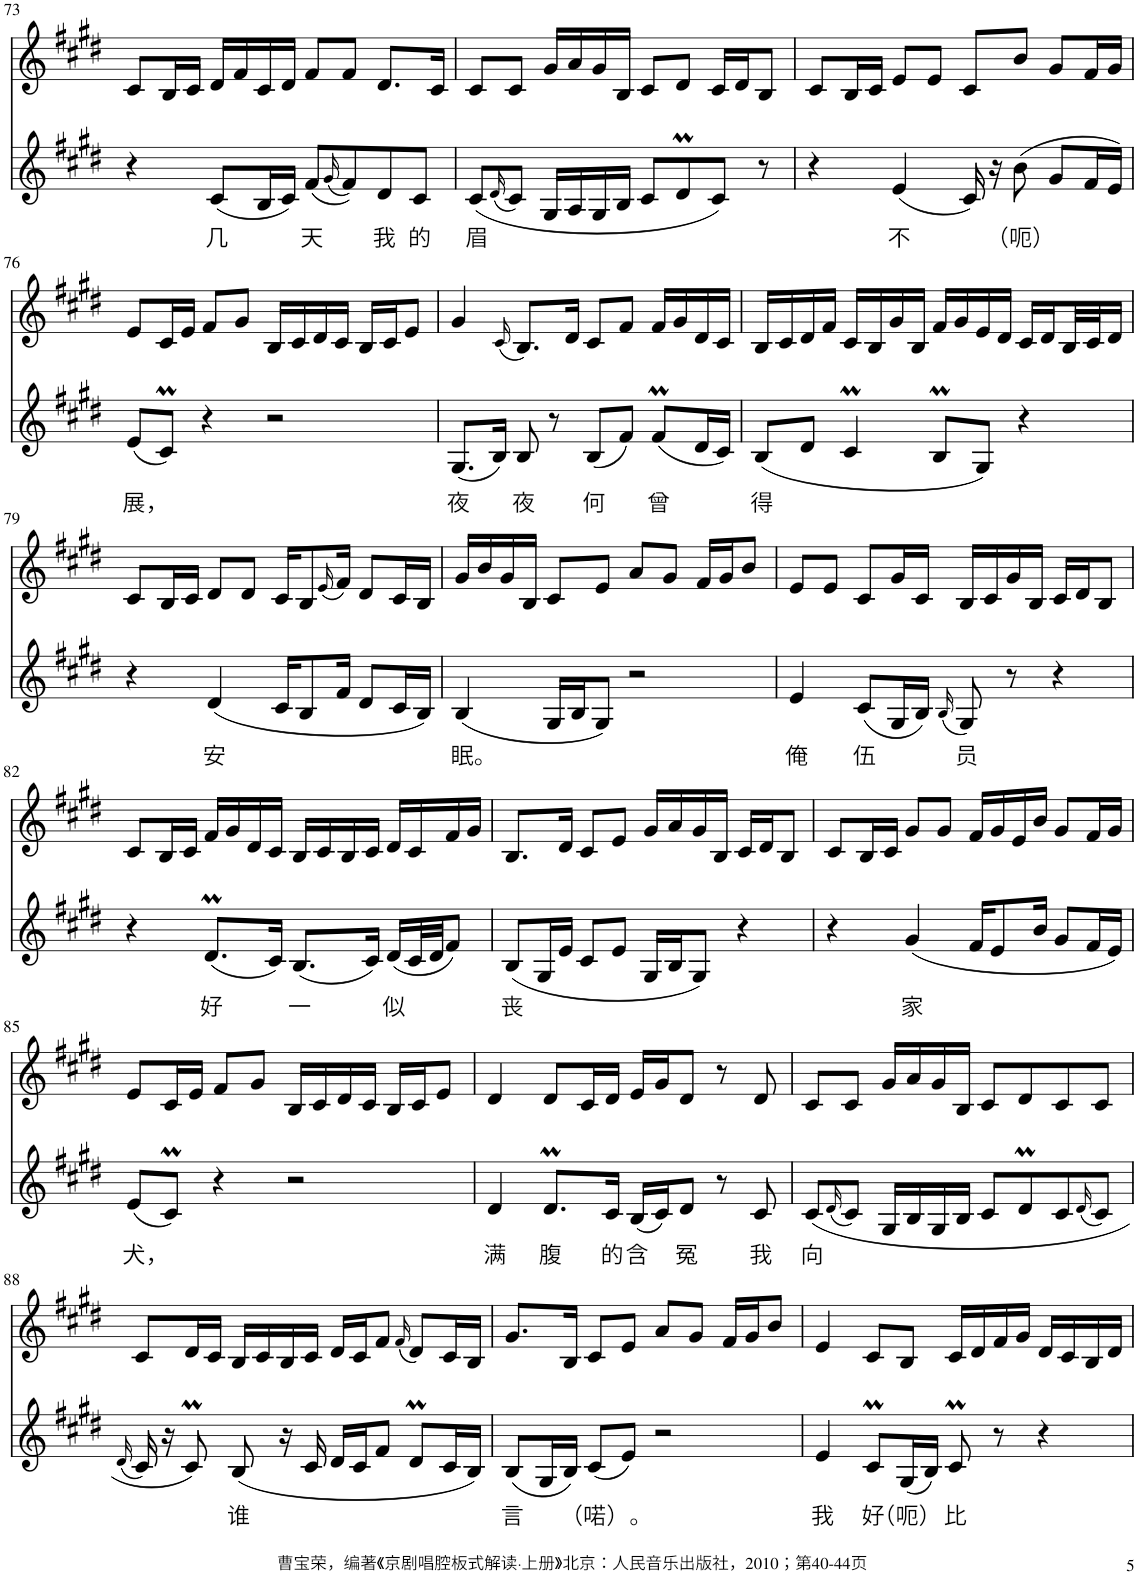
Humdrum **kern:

**kern	**text	**kern
*part2	*part2	*part1
*staff2	*staff2	*staff1
*I"Piano	*	*I"Piano
*I'Pno	*	*I'Pno
!!LO:PB:g=z
*clefG2	*	*clefG2
*k[f#c#g#d#]	*	*k[f#c#g#d#]
*M4/4	*	*M4/4
=73	=73	=73
4r	.	8c#/L
.	.	16B/L
.	.	16c#/JJ
!	!LO:LY:b	!
(8c#/L	几	16d#/LL
.	.	16f#/
16B/L	.	16c#/
16c#/JJ)	.	16d#/JJ
!	!LO:LY:b	!
(8f#/L	天	8f#/L
(16qg#/	.	.
8f#/))	.	8f#/J
!	!LO:LY:b	!
8d#/	我	8.d#/L
!	!LO:LY:b	!
8c#/J	的	.
.	.	16c#/Jk
=74	=74	=74
!	!LO:LY:b	!
(8c#/L	眉	8c#/L
(16qd#/	.	.
8c#/J)	.	8c#/J
16G#/LL	.	16g#/LL
16A/	.	16a/
16G#/	.	16g#/
16B/JJ	.	16B/JJ
8c#/L	.	8c#/L
8d#m/	.	8d#/J
8c#/J)	.	16c#/LL
.	.	16d#/J
8r	.	8B/J
=75	=75	=75
4r	.	8c#/L
.	.	16B/L
.	.	16c#/JJ
!	!LO:LY:b	!
(4e/	不	8e/L
.	.	8e/J
16c#/)	.	8c#/L
16r	.	.
!	!LO:LY:b	!
(8b\	（呃）	8b/J
8g#/L	.	8g#/L
16f#/L	.	16f#/L
16e/JJ)	.	16g#/JJ
!!LO:LB:g=z
=76	=76	=76
!	!LO:LY:b	!
(8e/L	展，	8e/L
8c#M/J)	.	16c#/L
.	.	16e/JJ
4r	.	8f#/L
.	.	8g#/J
2r	.	16B/LL
.	.	16c#/
.	.	16d#/
.	.	16c#/JJ
.	.	16B/LL
.	.	16c#/J
.	.	8e/J
=77	=77	=77
!	!LO:LY:b	!
(8.G#/L	夜	4g#/
16B/Jk)	.	.
.	.	(16qc#/
!	!LO:LY:b	!
8B/	夜	8.B/L)
8r	.	.
.	.	16d#/Jk
!	!LO:LY:b	!
(8B/L	何	8c#/L
8f#/J)	.	8f#/J
!	!LO:LY:b	!
(8f#M/L	曾	16f#/LL
.	.	16g#/
16d#/L	.	16d#/
16c#/JJ)	.	16c#/JJ
=78	=78	=78
!	!LO:LY:b	!
(8B/L	得	16B/LL
.	.	16c#/
8d#/J	.	16d#/
.	.	16f#/JJ
4c#M/	.	16c#/LL
.	.	16B/
.	.	16g#/
.	.	16B/JJ
8BM/L	.	16f#/LL
.	.	16g#/
8G#/J)	.	16e/
.	.	16d#/JJ
4r	.	16c#/LL
.	.	16d#/
.	.	32B/L
.	.	32c#/J
.	.	16d#/JJ
!!LO:LB:g=z
=79	=79	=79
4r	.	8c#/L
.	.	16B/L
.	.	16c#/JJ
!	!LO:LY:b	!
(4d#/	安	8d#/L
.	.	8d#/J
16c#/KL	.	16c#/KL
8B/	.	8B/
.	.	(16qe/
16f#/Jk	.	16f#/Jk)
8d#/L	.	8d#/L
16c#/L	.	16c#/L
16B/JJ)	.	16B/JJ
=80	=80	=80
!	!LO:LY:b	!
(4B/	眠。	16g#/LL
.	.	16b/
.	.	16g#/
.	.	16B/JJ
16G#/LL	.	8c#/L
16B/J	.	.
8G#/J)	.	8e/J
2r	.	8a/L
.	.	8g#/J
.	.	16f#/LL
.	.	16g#/J
.	.	8b/J
=81	=81	=81
!	!LO:LY:b	!
4e/	俺	8e/L
.	.	8e/J
!	!LO:LY:b	!
(8c#/L	伍	8c#/L
16G#/L	.	16g#/L
16B/JJ)	.	16c#/JJ
(16qB/	.	.
!	!LO:LY:b	!
8G#/)	员	16B/LL
.	.	16c#/
8r	.	16g#/
.	.	16B/JJ
4r	.	16c#/LL
.	.	16d#/J
.	.	8B/J
!!LO:LB:g=z
=82	=82	=82
4r	.	8c#/L
.	.	16B/L
.	.	16c#/JJ
!	!LO:LY:b	!
(8.d#m/L	好	16f#/LL
.	.	16g#/
.	.	16d#/
16c#/Jk)	.	16c#/JJ
!	!LO:LY:b	!
(8.B/L	一	16B/LL
.	.	16c#/
.	.	16B/
16c#/Jk)	.	16c#/JJ
!	!LO:LY:b	!
(16d#/LL	似	16d#/LL
32c#/L	.	16c#/
32d#/JJ	.	.
8f#/J)	.	16f#/
.	.	16g#/JJ
=83	=83	=83
!	!LO:LY:b	!
(8B/L	丧	8.B/L
16G#/L	.	.
16e/JJ	.	16d#/Jk
8c#/L	.	8c#/L
8e/J	.	8e/J
16G#/LL	.	16g#/LL
16B/J	.	16a/
8G#/J)	.	16g#/
.	.	16B/JJ
4r	.	16c#/LL
.	.	16d#/J
.	.	8B/J
=84	=84	=84
4r	.	8c#/L
.	.	16B/L
.	.	16c#/JJ
!	!LO:LY:b	!
(4g#/	家	8g#/L
.	.	8g#/J
16f#/KL	.	16f#/LL
8e/	.	16g#/
.	.	16e/
16b/Jk	.	16b/JJ
8g#/L	.	8g#/L
16f#/L	.	16f#/L
16e/JJ)	.	16g#/JJ
!!LO:LB:g=z
=85	=85	=85
!	!LO:LY:b	!
(8e/L	犬，	8e/L
8c#M/J)	.	16c#/L
.	.	16e/JJ
4r	.	8f#/L
.	.	8g#/J
2r	.	16B/LL
.	.	16c#/
.	.	16d#/
.	.	16c#/JJ
.	.	16B/LL
.	.	16c#/J
.	.	8e/J
=86	=86	=86
!	!LO:LY:b	!
4d#/	满	4d#/
!	!LO:LY:b	!
8.d#m/L	腹	8d#/L
.	.	16c#/L
!	!LO:LY:b	!
16c#/Jk	的	16d#/JJ
!	!LO:LY:b	!
(16B/LL	含	16e/LL
16c#/J)	.	16g#/J
!	!LO:LY:b	!
8d#/J	冤	8d#/J
8r	.	8r
!	!LO:LY:b	!
8c#/	我	8d#/
=87	=87	=87
!	!LO:LY:b	!
(8c#/L	向	8c#/L
(16qd#/	.	.
8c#/J)	.	8c#/J
16G#/LL	.	16g#/LL
16B/	.	16a/
16G#/	.	16g#/
16B/JJ	.	16B/JJ
8c#/L	.	8c#/L
8d#m/	.	8d#/
8c#/	.	8c#/
(16qd#/	.	.
8c#/J)	.	8c#/J
!!LO:LB:g=z
=88	=88	=88
(16qd#/	.	.
16c#/)	.	8c#/L
16r	.	.
8c#M/)	.	16d#/L
.	.	16c#/JJ
!	!LO:LY:b	!
(8B/	谁	16B/LL
.	.	16c#/
16r	.	16B/
16c#/	.	16c#/JJ
16d#/LL	.	16d#/LL
16c#/J	.	16c#/J
8f#/J	.	8f#/J
.	.	(16qf#/
8d#m/L	.	8d#/L)
16c#/L	.	16c#/L
16B/JJ)	.	16B/JJ
=89	=89	=89
!	!LO:LY:b	!
(8B/L	言	8.g#/L
16G#/L	.	.
16B/JJ)	.	16B/Jk
!	!LO:LY:b	!
(8c#/L	（喏）。	8c#/L
8e/J)	.	8e/J
2r	.	8a/L
.	.	8g#/J
.	.	16f#/LL
.	.	16g#/J
.	.	8b/J
=90	=90	=90
!	!LO:LY:b	!
4e/	我	4e/
!	!LO:LY:b	!
8c#M/L	好	8c#/L
!	!LO:LY:b	!
(16G#/L	（呃）	8B/J
16B/JJ)	.	.
!	!LO:LY:b	!
8c#M/	比	16c#/LL
.	.	16d#/
8r	.	16f#/
.	.	16g#/JJ
4r	.	16d#/LL
.	.	16c#/
.	.	16B/
.	.	16d#/JJ
=	=	=
*-	*-	*-
